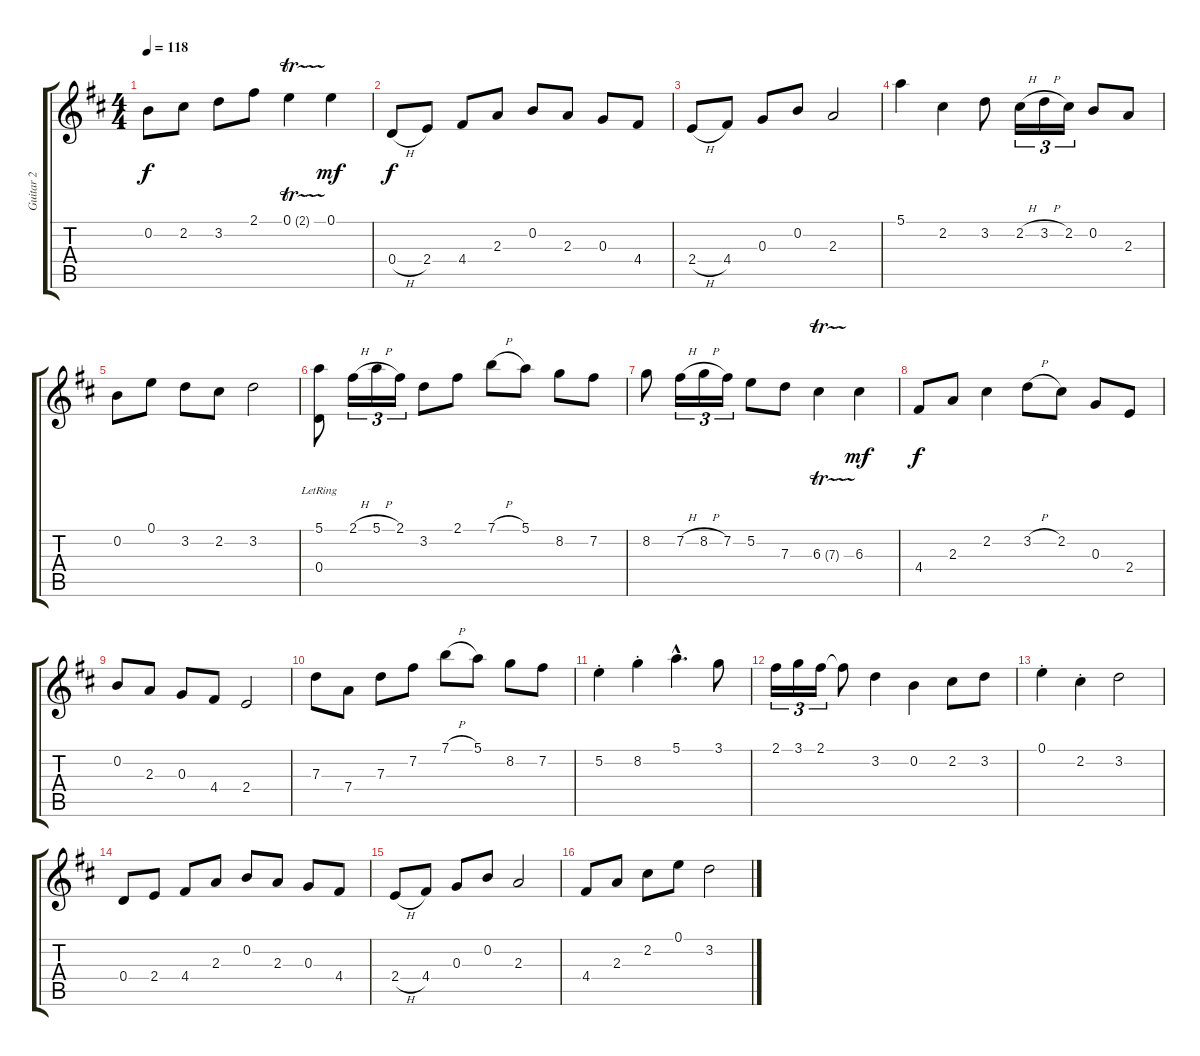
\track ("Guitar 2" "Guitar 2") {instrument acousticguitarsteel}
\staff {score tabs}
\tuning (E4 B3 G3 D3 A2 E2) {hide}
\ts (4 4)
\tempo 118
\clef g2
\ks d
0.2.8{dy f} 2.2.8 3.2.8 2.1.8 0.1{tr (2 32)}.4 0.1.4{dy mf} |
0.4{h}.8{dy f} 2.4.8 4.4.8 2.3.8 0.2.8 2.3.8 0.3.8 4.4.8 |
2.4{h}.8 4.4.8 0.3.8 0.2.8 2.3.2 |
5.1.4 2.2.4 3.2.8 2.2{h}.16{tu (3 2)} 3.2{h}.16{tu (3 2)} 2.2.16{tu (3 2)} 0.2.8 2.3.8 |
0.2.8 0.1.8 3.2.8 2.2.8 3.2.2 |
(5.1 0.4{lr}).8 2.1{h}.16{tu (3 2)} 5.1{h}.16{tu (3 2)} 2.1.16{tu (3 2)} 3.2.8 2.1.8 7.1{h}.8 5.1.8 8.2.8 7.2.8 |
8.2.8 7.2{h}.16{tu (3 2)} 8.2{h}.16{tu (3 2)} 7.2.16{tu (3 2)} 5.2.8 7.3.8 6.3{tr (7 32)}.4 6.3.4{dy mf} |
4.4.8{dy f} 2.3.8 2.2.4 3.2{h}.8 2.2.8 0.3.8 2.4.8 |
0.2.8 2.3.8 0.3.8 4.4.8 2.4.2 |
7.3.8 7.4.8 7.3.8 7.2.8 7.1{h}.8 5.1.8 8.2.8 7.2.8 |
5.2{st}.4 8.2{st}.4 5.1{hac}.4{d} 3.1.8 |
2.1.16{tu (3 2)} 3.1.16{tu (3 2)} 2.1.16{tu (3 2)} 2.1{t}.8 3.2.4 0.2.4 2.2.8 3.2.8 |
0.1{st}.4 2.2{st}.4 3.2.2 |
0.4.8 2.4.8 4.4.8 2.3.8 0.2.8 2.3.8 0.3.8 4.4.8 |
2.4{h}.8 4.4.8 0.3.8 0.2.8 2.3.2 |
4.4.8 2.3.8 2.2.8 0.1.8 3.2.2
